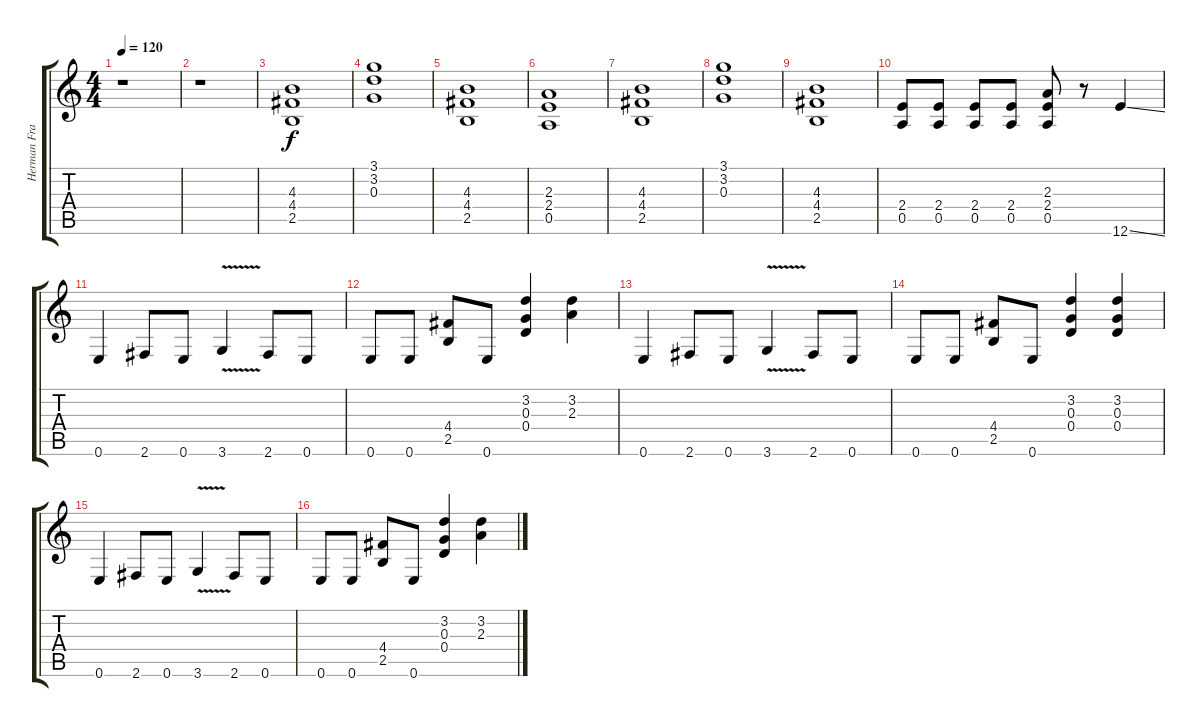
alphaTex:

\track ("Herman Frank " "Herman Fra") {instrument overdrivenguitar}
\staff {score tabs}
\tuning (E4 B3 G3 D3 A2 E2) {hide}
\ts (4 4)
\tempo 120
\clef g2
\ks c
r.1{dy f} |
r.1 |
(4.3 4.4 2.5).1 |
(3.1 3.2 0.3).1 |
(4.3 4.4 2.5).1 |
(2.3 2.4 0.5).1 |
(4.3 4.4 2.5).1 |
(3.1 3.2 0.3).1 |
(4.3 4.4 2.5).1 |
(2.4 0.5).8 (2.4 0.5).8 (2.4 0.5).8 (2.4 0.5).8 (2.3 2.4 0.5).8 r.8 12.6{ss}.4 |
0.6.4 2.6.8 0.6.8 3.6{v}.4 2.6.8 0.6.8 |
0.6.8 0.6.8 (4.4 2.5).8 0.6.8 (3.2 0.3 0.4).4 (3.2 2.3).4 |
0.6.4 2.6.8 0.6.8 3.6{v}.4 2.6.8 0.6.8 |
0.6.8 0.6.8 (4.4 2.5).8 0.6.8 (3.2 0.3 0.4).4 (3.2 0.3 0.4).4 |
0.6.4 2.6.8 0.6.8 3.6{v}.4 2.6.8 0.6.8 |
0.6.8 0.6.8 (4.4 2.5).8 0.6.8 (3.2 0.3 0.4).4 (3.2 2.3).4
